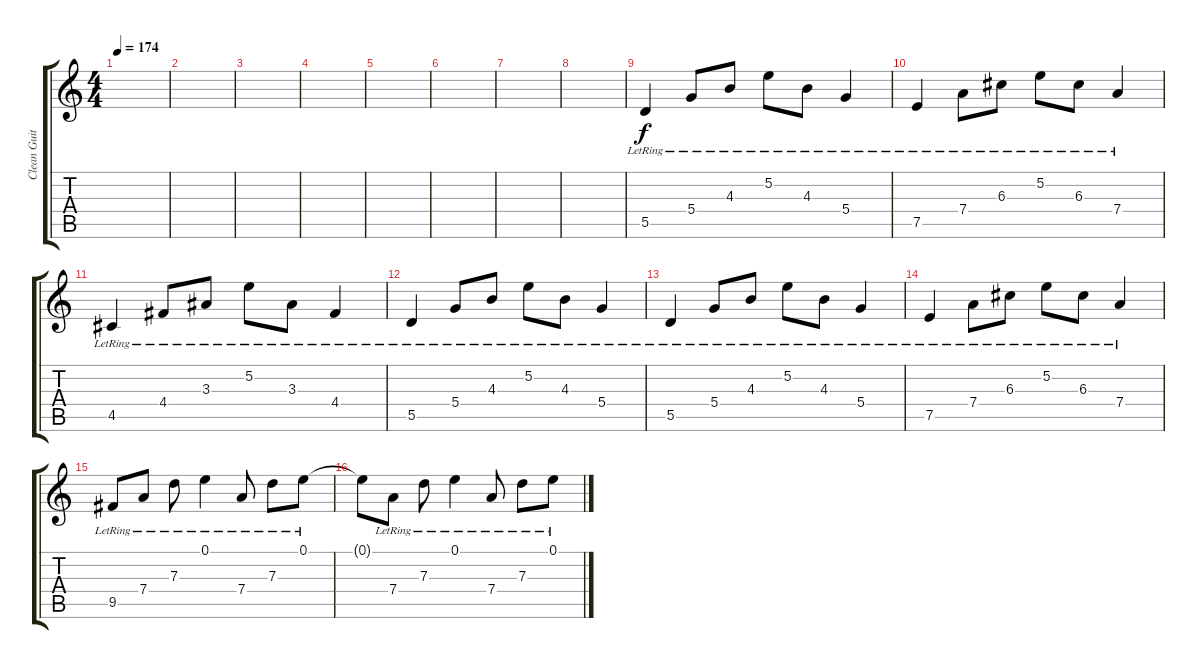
\track ("Clean Guitar I" "Clean Guit") {instrument acousticguitarsteel}
\staff {score tabs}
\tuning (E4 B3 G3 D3 A2 E2) {hide}
\ts (4 4)
\tempo 174
\clef g2
\ks c
|
|
|
|
|
|
|
|
5.5{lr}.4 5.4{lr}.8 4.3{lr}.8 5.2{lr}.8 4.3{lr}.8 5.4{lr}.4 |
7.5{lr}.4 7.4{lr}.8 6.3{lr}.8 5.2{lr}.8 6.3{lr}.8 7.4{lr}.4 |
4.5{lr}.4 4.4{lr}.8 3.3{lr}.8 5.2{lr}.8 3.3{lr}.8 4.4{lr}.4 |
5.5{lr}.4 5.4{lr}.8 4.3{lr}.8 5.2{lr}.8 4.3{lr}.8 5.4{lr}.4 |
5.5{lr}.4 5.4{lr}.8 4.3{lr}.8 5.2{lr}.8 4.3{lr}.8 5.4{lr}.4 |
7.5{lr}.4 7.4{lr}.8 6.3{lr}.8 5.2{lr}.8 6.3{lr}.8 7.4{lr}.4 |
9.5{lr}.8 7.4{lr}.8 7.3{lr}.8 0.1{lr}.4 7.4{lr}.8 7.3{lr}.8 0.1{lr}.8 |
0.1{t}.8 7.4{lr}.8 7.3{lr}.8 0.1{lr}.4 7.4{lr}.8 7.3{lr}.8 0.1{lr}.8
